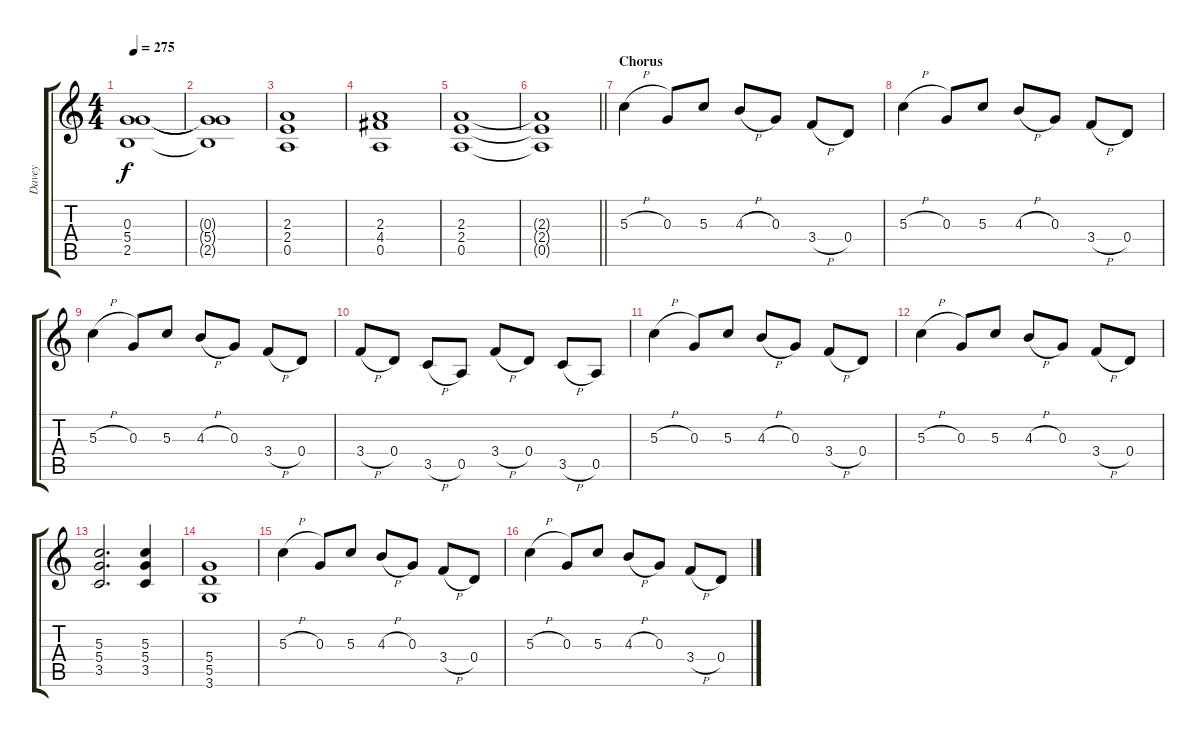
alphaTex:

\track ("Davey" "Davey") {instrument distortionguitar}
\staff {score tabs}
\tuning (E4 B3 G3 D3 A2 E2) {hide}
\ts (4 4)
\tempo 275
\clef g2
\ks c
(0.3 5.4 2.5).1{dy f} |
(0.3{t} 5.4{t} 2.5{t}).1 |
(2.3 2.4 0.5).1 |
(2.3 4.4 0.5).1 |
(2.3 2.4 0.5).1 |
\barLineRight lightlight
(2.3{t} 2.4{t} 0.5{t}).1 |
\section ("" "Chorus")
5.3{h}.4 0.3.8 5.3.8 4.3{h}.8 0.3.8 3.4{h}.8 0.4.8 |
5.3{h}.4 0.3.8 5.3.8 4.3{h}.8 0.3.8 3.4{h}.8 0.4.8 |
5.3{h}.4 0.3.8 5.3.8 4.3{h}.8 0.3.8 3.4{h}.8 0.4.8 |
3.4{h}.8 0.4.8 3.5{h}.8 0.5.8 3.4{h}.8 0.4.8 3.5{h}.8 0.5.8 |
5.3{h}.4 0.3.8 5.3.8 4.3{h}.8 0.3.8 3.4{h}.8 0.4.8 |
5.3{h}.4 0.3.8 5.3.8 4.3{h}.8 0.3.8 3.4{h}.8 0.4.8 |
(5.3 5.4 3.5).2{d} (5.3 5.4 3.5).4 |
(5.4 5.5 3.6).1 |
5.3{h}.4 0.3.8 5.3.8 4.3{h}.8 0.3.8 3.4{h}.8 0.4.8 |
5.3{h}.4 0.3.8 5.3.8 4.3{h}.8 0.3.8 3.4{h}.8 0.4.8
